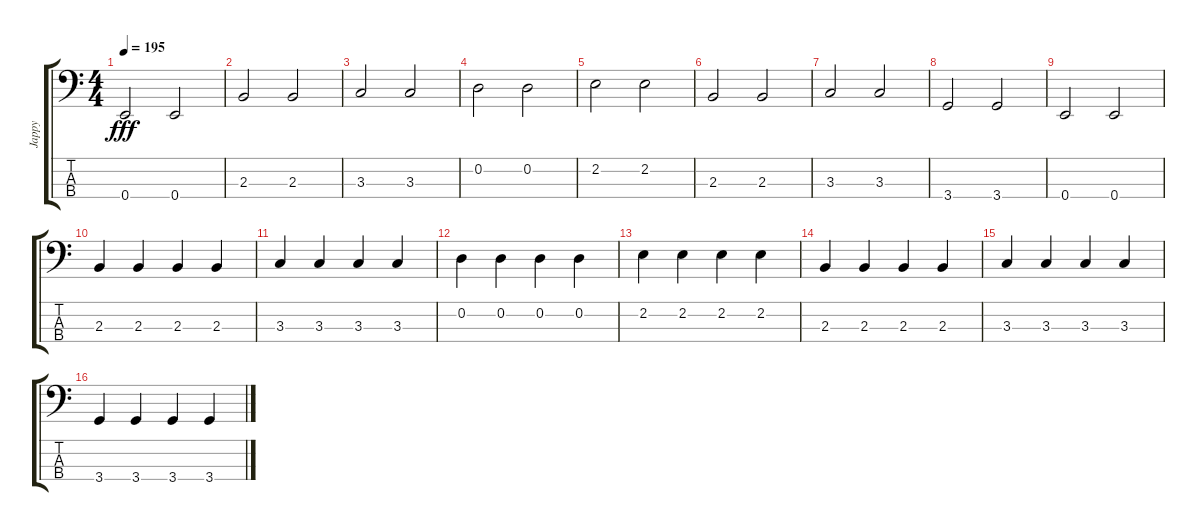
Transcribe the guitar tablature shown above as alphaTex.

\track ("Jappy" "Jappy") {instrument electricbassfinger}
\staff {score tabs}
\tuning (G2 D2 A1 E1) {hide}
\ts (4 4)
\tempo 195
\clef f4
\ks c
0.4.2{dy fff} 0.4.2 |
2.3.2 2.3.2 |
3.3.2 3.3.2 |
0.2.2 0.2.2 |
2.2.2 2.2.2 |
2.3.2 2.3.2 |
3.3.2 3.3.2 |
3.4.2 3.4.2 |
0.4.2 0.4.2 |
2.3.4 2.3.4 2.3.4 2.3.4 |
3.3.4 3.3.4 3.3.4 3.3.4 |
0.2.4 0.2.4 0.2.4 0.2.4 |
2.2.4 2.2.4 2.2.4 2.2.4 |
2.3.4 2.3.4 2.3.4 2.3.4 |
3.3.4 3.3.4 3.3.4 3.3.4 |
3.4.4 3.4.4 3.4.4 3.4.4
